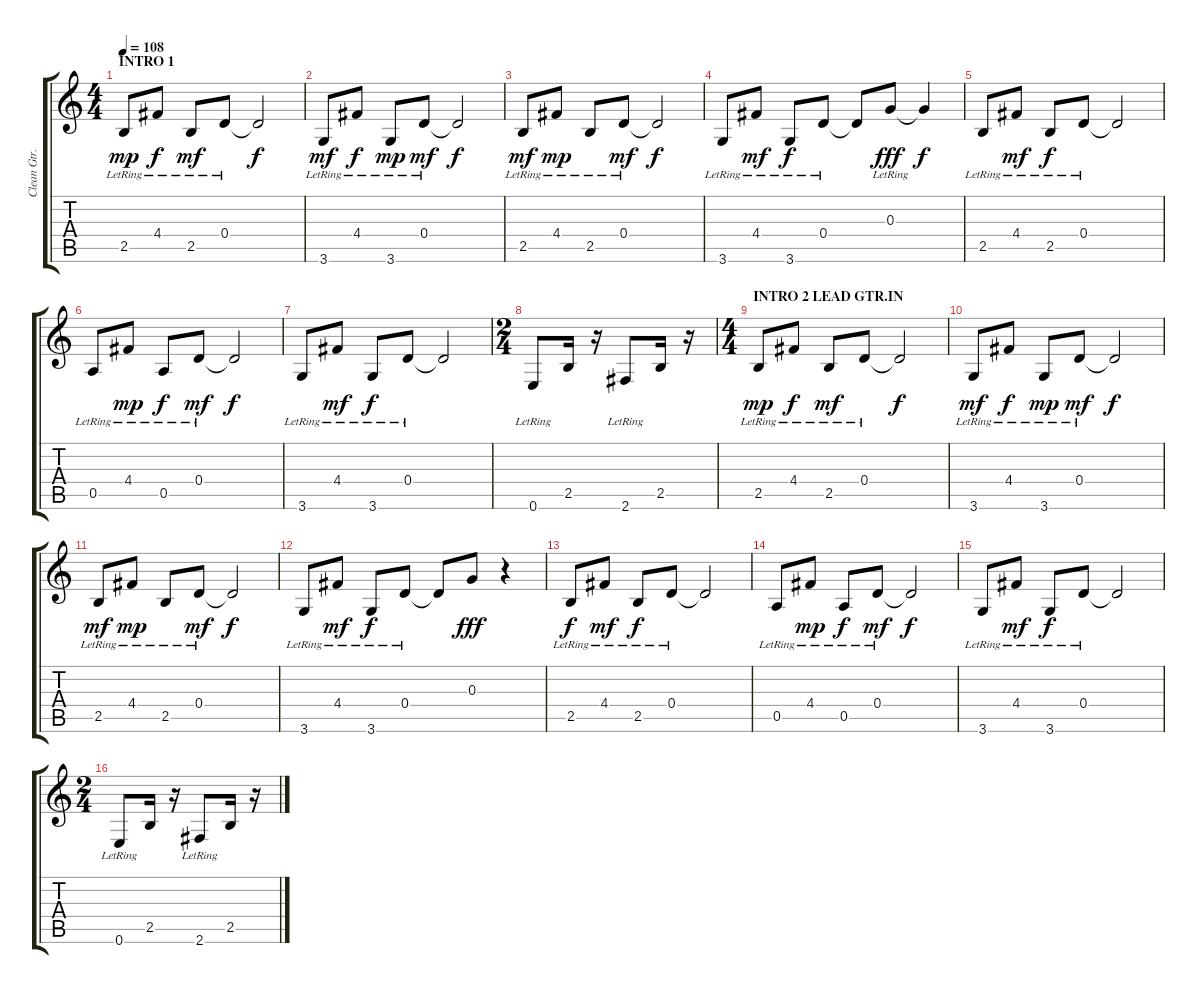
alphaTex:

\track ("Clean Gtr.1" "Clean Gtr.") {instrument electricguitarclean}
\staff {score tabs}
\tuning (E4 B3 G3 D3 A2 E2) {hide}
\ts (4 4)
\section ("" "INTRO 1")
\tempo 108
\clef g2
\ks c
2.5{lr}.8{dy mp instrument electricguitarclean} 4.4{lr}.8{dy f} 2.5{lr}.8{dy mf} 0.4{lr}.8 0.4{t}.2{dy f} |
3.6{lr}.8{dy mf} 4.4{lr}.8{dy f} 3.6{lr}.8{dy mp} 0.4{lr}.8{dy mf} 0.4{t}.2{dy f} |
2.5{lr}.8{dy mf} 4.4{lr}.8{dy mp} 2.5{lr}.8 0.4{lr}.8{dy mf} 0.4{t}.2{dy f} |
3.6{lr}.8 4.4{lr}.8{dy mf} 3.6{lr}.8{dy f} 0.4{lr}.8 0.4{t}.8 0.3{lr}.8{dy fff} 0.3{t}.4{dy f} |
2.5{lr}.8 4.4{lr}.8{dy mf} 2.5{lr}.8{dy f} 0.4{lr}.8 0.4{t}.2 |
0.5{lr}.8 4.4{lr}.8{dy mp} 0.5{lr}.8{dy f} 0.4{lr}.8{dy mf} 0.4{t}.2{dy f} |
3.6{lr}.8 4.4{lr}.8{dy mf} 3.6{lr}.8{dy f} 0.4{lr}.8 0.4{t}.2 |
\ts (2 4)
0.6{lr}.8 2.5.16 r.16 2.6{lr}.8 2.5.16 r.16 |
\ts (4 4)
\section ("" "INTRO 2 LEAD GTR.IN")
2.5{lr}.8{dy mp} 4.4{lr}.8{dy f} 2.5{lr}.8{dy mf} 0.4{lr}.8 0.4{t}.2{dy f} |
3.6{lr}.8{dy mf} 4.4{lr}.8{dy f} 3.6{lr}.8{dy mp} 0.4{lr}.8{dy mf} 0.4{t}.2{dy f} |
2.5{lr}.8{dy mf} 4.4{lr}.8{dy mp} 2.5{lr}.8 0.4{lr}.8{dy mf} 0.4{t}.2{dy f} |
3.6{lr}.8 4.4{lr}.8{dy mf} 3.6{lr}.8{dy f} 0.4{lr}.8 0.4{t}.8 0.3.8{dy fff} r.4 |
2.5{lr}.8{dy f} 4.4{lr}.8{dy mf} 2.5{lr}.8{dy f} 0.4{lr}.8 0.4{t}.2 |
0.5{lr}.8 4.4{lr}.8{dy mp} 0.5{lr}.8{dy f} 0.4{lr}.8{dy mf} 0.4{t}.2{dy f} |
3.6{lr}.8 4.4{lr}.8{dy mf} 3.6{lr}.8{dy f} 0.4{lr}.8 0.4{t}.2 |
\ts (2 4)
0.6{lr}.8 2.5.16 r.16 2.6{lr}.8 2.5.16 r.16
